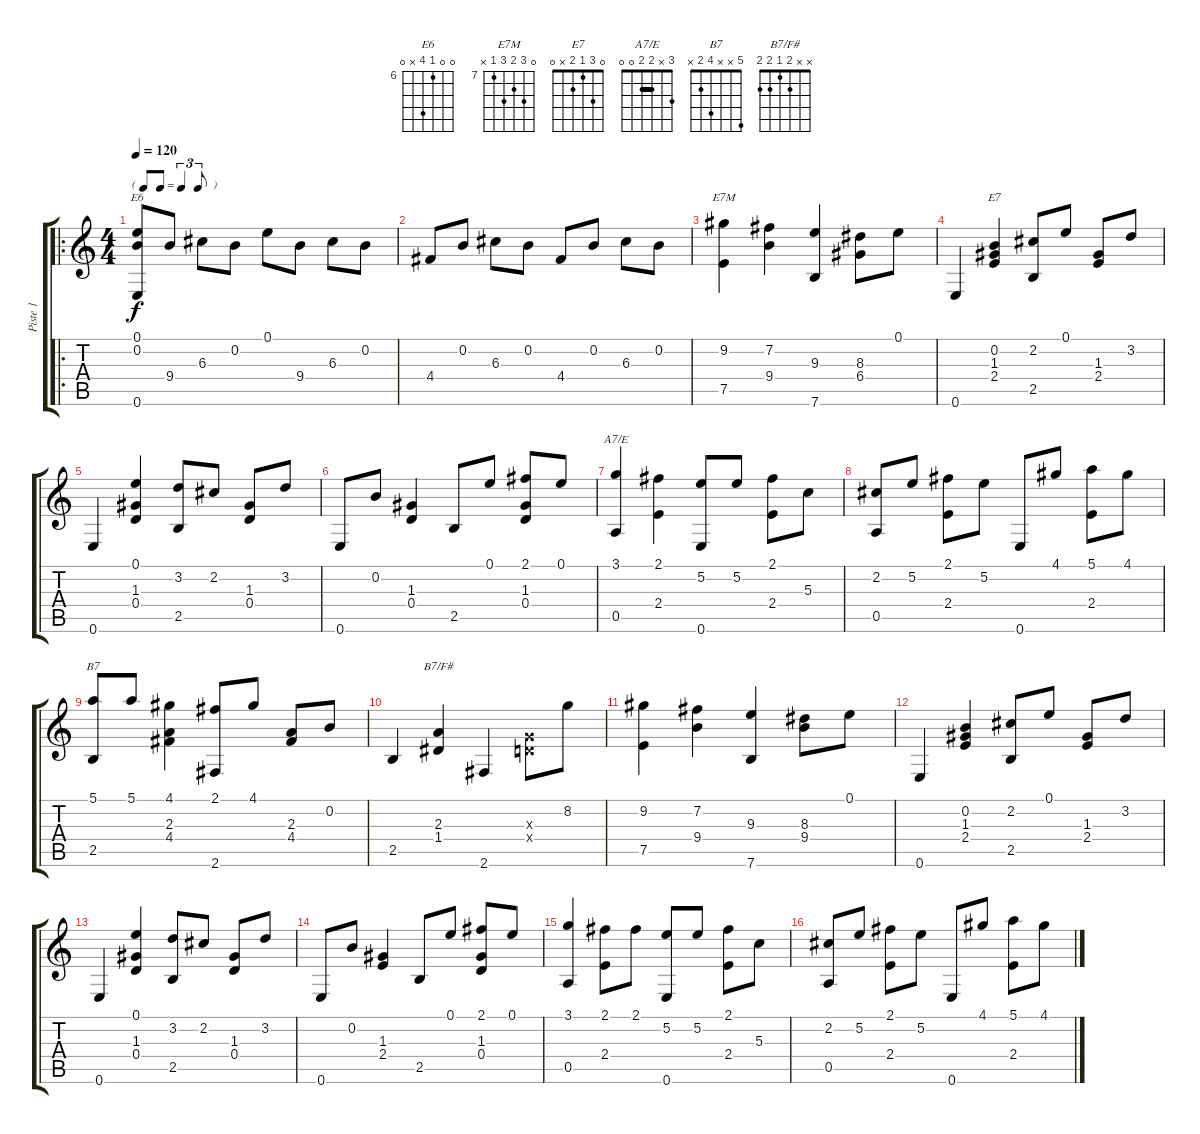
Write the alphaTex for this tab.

\track ("Piste 1" "Piste 1") {instrument acousticguitarnylon}
\staff {score tabs}
\tuning (E4 B3 G3 D3 A2 E2) {hide}
\chord ("E6" 0 0 6 9 x 0) {firstfret 6}
\chord ("E7M" 0 9 8 9 7 x) {firstfret 7}
\chord ("E7" 0 3 1 2 x 0)
\chord ("A7/E" 3 x 2 2 0 0) {barre 2}
\chord ("B7" 5 x x 4 2 x)
\chord ("B7/F#" x x 2 1 2 2)
\ro
\ts (4 4)
\tf triplet8th
\tempo 120
\clef g2
\ks c
(0.1 0.2 0.6).8{ch "E6" dy f instrument acousticguitarnylon} 9.4.8 6.3.8 0.2.8 0.1.8 9.4.8 6.3.8 0.2.8 |
4.4.8 0.2.8 6.3.8 0.2.8 4.4.8 0.2.8 6.3.8 0.2.8 |
(9.2 7.5).4{ch "E7M"} (7.2 9.4).4 (9.3 7.6).4 (8.3 6.4).8 0.1.8 |
0.6.4 (0.2 1.3 2.4).4{ch "E7"} (2.2 2.5).8 0.1.8 (1.3 2.4).8 3.2.8 |
0.6.4 (0.1 1.3 0.4).4 (3.2 2.5).8 2.2.8 (1.3 0.4).8 3.2.8 |
0.6.8 0.2.8 (1.3 0.4).4 2.5.8 0.1.8 (2.1 1.3 0.4).8 0.1.8 |
(3.1 0.5).4{ch "A7/E"} (2.1 2.4).4 (5.2 0.6).8 5.2.8 (2.1 2.4).8 5.3.8 |
(2.2 0.5).8 5.2.8 (2.1 2.4).8 5.2.8 0.6.8 4.1.8 (5.1 2.4).8 4.1.8 |
(5.1 2.5).8{ch "B7"} 5.1.8 (4.1 2.3 4.4).4 (2.1 2.6).8 4.1.8 (2.3 4.4).8 0.2.8 |
2.5.4 (2.3 1.4).4{ch "B7/F#"} 2.6.4 (0.3{x} 0.4{x}).8 8.2.8 |
(9.2 7.5).4 (7.2 9.4).4 (9.3 7.6).4 (8.3 9.4).8 0.1.8 |
0.6.4 (0.2 1.3 2.4).4 (2.2 2.5).8 0.1.8 (1.3 2.4).8 3.2.8 |
0.6.4 (0.1 1.3 0.4).4 (3.2 2.5).8 2.2.8 (1.3 0.4).8 3.2.8 |
0.6.8 0.2.8 (1.3 2.4).4 2.5.8 0.1.8 (2.1 1.3 0.4).8 0.1.8 |
(3.1 0.5).4 (2.1 2.4).8 2.1.8 (5.2 0.6).8 5.2.8 (2.1 2.4).8 5.3.8 |
(2.2 0.5).8 5.2.8 (2.1 2.4).8 5.2.8 0.6.8 4.1.8 (5.1 2.4).8 4.1.8
